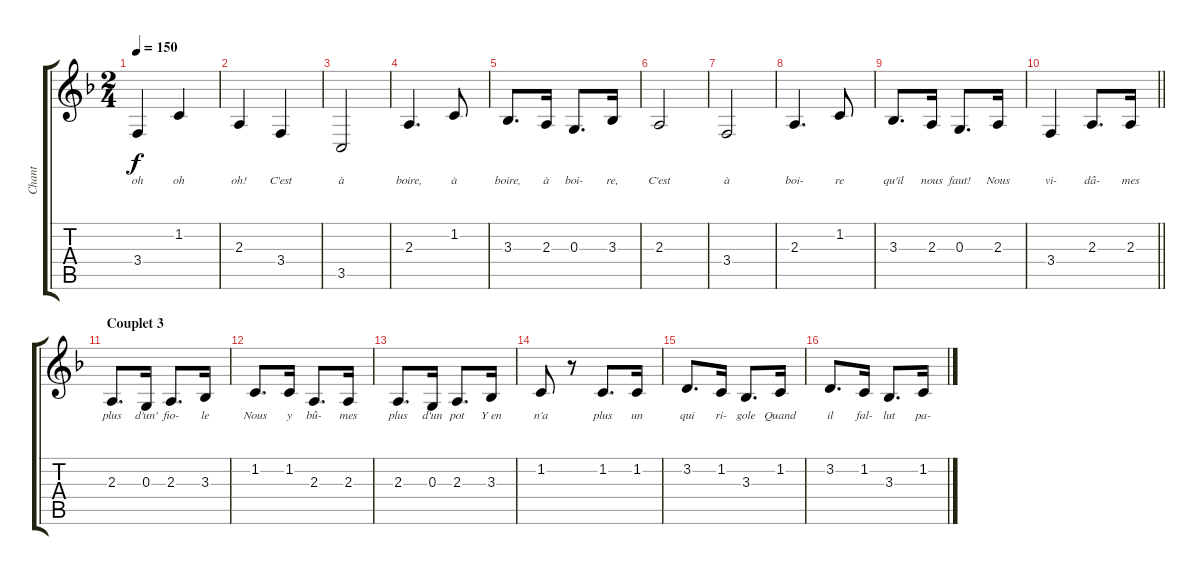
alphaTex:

\track ("Chant" "Chant") {instrument violin}
\staff {score tabs}
\tuning (E4 B3 G3 D3 A2 E2) {hide}
\ts (2 4)
\tempo 150
\clef g2
\ks f
3.4.4{lyrics (0 "oh") lyrics (1 "") lyrics (2 "") lyrics (3 "") lyrics (4 "") dy f} 1.2.4{lyrics (0 "oh") lyrics (1 "") lyrics (2 "") lyrics (3 "") lyrics (4 "")} |
2.3.4{lyrics (0 "oh!") lyrics (1 "") lyrics (2 "") lyrics (3 "") lyrics (4 "")} 3.4.4{lyrics (0 "C'est") lyrics (1 "") lyrics (2 "") lyrics (3 "") lyrics (4 "")} |
3.5.2{lyrics (0 "à") lyrics (1 "") lyrics (2 "") lyrics (3 "") lyrics (4 "")} |
2.3.4{d lyrics (0 "boire,") lyrics (1 "") lyrics (2 "") lyrics (3 "") lyrics (4 "")} 1.2.8{lyrics (0 "à") lyrics (1 "") lyrics (2 "") lyrics (3 "") lyrics (4 "")} |
3.3.8{d lyrics (0 "boire,") lyrics (1 "") lyrics (2 "") lyrics (3 "") lyrics (4 "")} 2.3.16{lyrics (0 "à") lyrics (1 "") lyrics (2 "") lyrics (3 "") lyrics (4 "")} 0.3.8{d lyrics (0 "boi-") lyrics (1 "") lyrics (2 "") lyrics (3 "") lyrics (4 "")} 3.3.16{lyrics (0 "re,") lyrics (1 "") lyrics (2 "") lyrics (3 "") lyrics (4 "")} |
2.3.2{lyrics (0 "C'est") lyrics (1 "") lyrics (2 "") lyrics (3 "") lyrics (4 "")} |
3.4.2{lyrics (0 "à") lyrics (1 "") lyrics (2 "") lyrics (3 "") lyrics (4 "")} |
2.3.4{d lyrics (0 "boi-") lyrics (1 "") lyrics (2 "") lyrics (3 "") lyrics (4 "")} 1.2.8{lyrics (0 "re") lyrics (1 "") lyrics (2 "") lyrics (3 "") lyrics (4 "")} |
3.3.8{d lyrics (0 "qu'il") lyrics (1 "") lyrics (2 "") lyrics (3 "") lyrics (4 "")} 2.3.16{lyrics (0 "nous") lyrics (1 "") lyrics (2 "") lyrics (3 "") lyrics (4 "")} 0.3.8{d lyrics (0 "faut!") lyrics (1 "") lyrics (2 "") lyrics (3 "") lyrics (4 "")} 2.3.16{lyrics (0 "Nous") lyrics (1 "") lyrics (2 "") lyrics (3 "") lyrics (4 "")} |
\barLineRight lightlight
3.4.4{lyrics (0 "vi-") lyrics (1 "") lyrics (2 "") lyrics (3 "") lyrics (4 "")} 2.3.8{d lyrics (0 "dâ-") lyrics (1 "") lyrics (2 "") lyrics (3 "") lyrics (4 "")} 2.3.16{lyrics (0 "mes") lyrics (1 "") lyrics (2 "") lyrics (3 "") lyrics (4 "")} |
\section ("" "Couplet 3")
2.3.8{d lyrics (0 "plus") lyrics (1 "") lyrics (2 "") lyrics (3 "") lyrics (4 "")} 0.3.16{lyrics (0 "d'un'") lyrics (1 "") lyrics (2 "") lyrics (3 "") lyrics (4 "")} 2.3.8{d lyrics (0 "fio-") lyrics (1 "") lyrics (2 "") lyrics (3 "") lyrics (4 "")} 3.3.16{lyrics (0 "le") lyrics (1 "") lyrics (2 "") lyrics (3 "") lyrics (4 "")} |
1.2.8{d lyrics (0 "Nous") lyrics (1 "") lyrics (2 "") lyrics (3 "") lyrics (4 "")} 1.2.16{lyrics (0 "y") lyrics (1 "") lyrics (2 "") lyrics (3 "") lyrics (4 "")} 2.3.8{d lyrics (0 "bû-") lyrics (1 "") lyrics (2 "") lyrics (3 "") lyrics (4 "")} 2.3.16{lyrics (0 "mes") lyrics (1 "") lyrics (2 "") lyrics (3 "") lyrics (4 "")} |
2.3.8{d lyrics (0 "plus") lyrics (1 "") lyrics (2 "") lyrics (3 "") lyrics (4 "")} 0.3.16{lyrics (0 "d'un") lyrics (1 "") lyrics (2 "") lyrics (3 "") lyrics (4 "")} 2.3.8{d lyrics (0 "pot") lyrics (1 "") lyrics (2 "") lyrics (3 "") lyrics (4 "")} 3.3.16{lyrics (0 "Y en") lyrics (1 "") lyrics (2 "") lyrics (3 "") lyrics (4 "")} |
1.2.8{lyrics (0 "n'a") lyrics (1 "") lyrics (2 "") lyrics (3 "") lyrics (4 "")} r.8 1.2.8{d lyrics (0 "plus") lyrics (1 "") lyrics (2 "") lyrics (3 "") lyrics (4 "")} 1.2.16{lyrics (0 "un") lyrics (1 "") lyrics (2 "") lyrics (3 "") lyrics (4 "")} |
3.2.8{d lyrics (0 "qui") lyrics (1 "") lyrics (2 "") lyrics (3 "") lyrics (4 "")} 1.2.16{lyrics (0 "ri-") lyrics (1 "") lyrics (2 "") lyrics (3 "") lyrics (4 "")} 3.3.8{d lyrics (0 "gole") lyrics (1 "") lyrics (2 "") lyrics (3 "") lyrics (4 "")} 1.2.16{lyrics (0 "Quand") lyrics (1 "") lyrics (2 "") lyrics (3 "") lyrics (4 "")} |
3.2.8{d lyrics (0 "il") lyrics (1 "") lyrics (2 "") lyrics (3 "") lyrics (4 "")} 1.2.16{lyrics (0 "fal-") lyrics (1 "") lyrics (2 "") lyrics (3 "") lyrics (4 "")} 3.3.8{d lyrics (0 "lut") lyrics (1 "") lyrics (2 "") lyrics (3 "") lyrics (4 "")} 1.2.16{lyrics (0 "pa-") lyrics (1 "") lyrics (2 "") lyrics (3 "") lyrics (4 "")}
